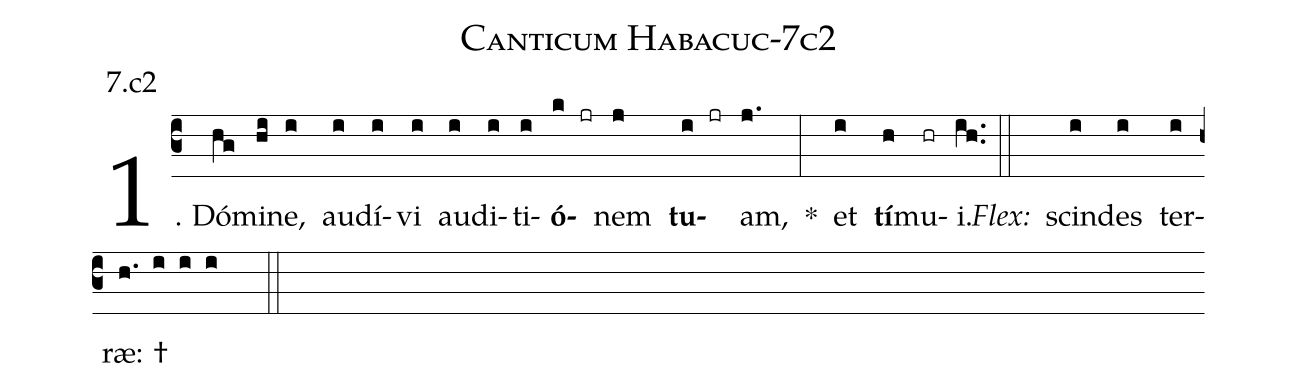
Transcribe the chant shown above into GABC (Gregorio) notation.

name: Canticum Habacuc-7c2;
annotation: 7.c2;
%%
(c3)1. Dó(hg)mi(hi)ne,(i) au(i)dí(i)vi(i) au(i)di(i)ti(i)<b>ó</b>(k jr)nem(j) <b>tu</b>(i jr)am,(j.) *(:) et(i) <b>tí</b>(h)mu(hr)i.(ih..) (::)
<i>Flex:</i>()  scin(i)des(i) ter(i)ræ: †(h. i i i  ::)
